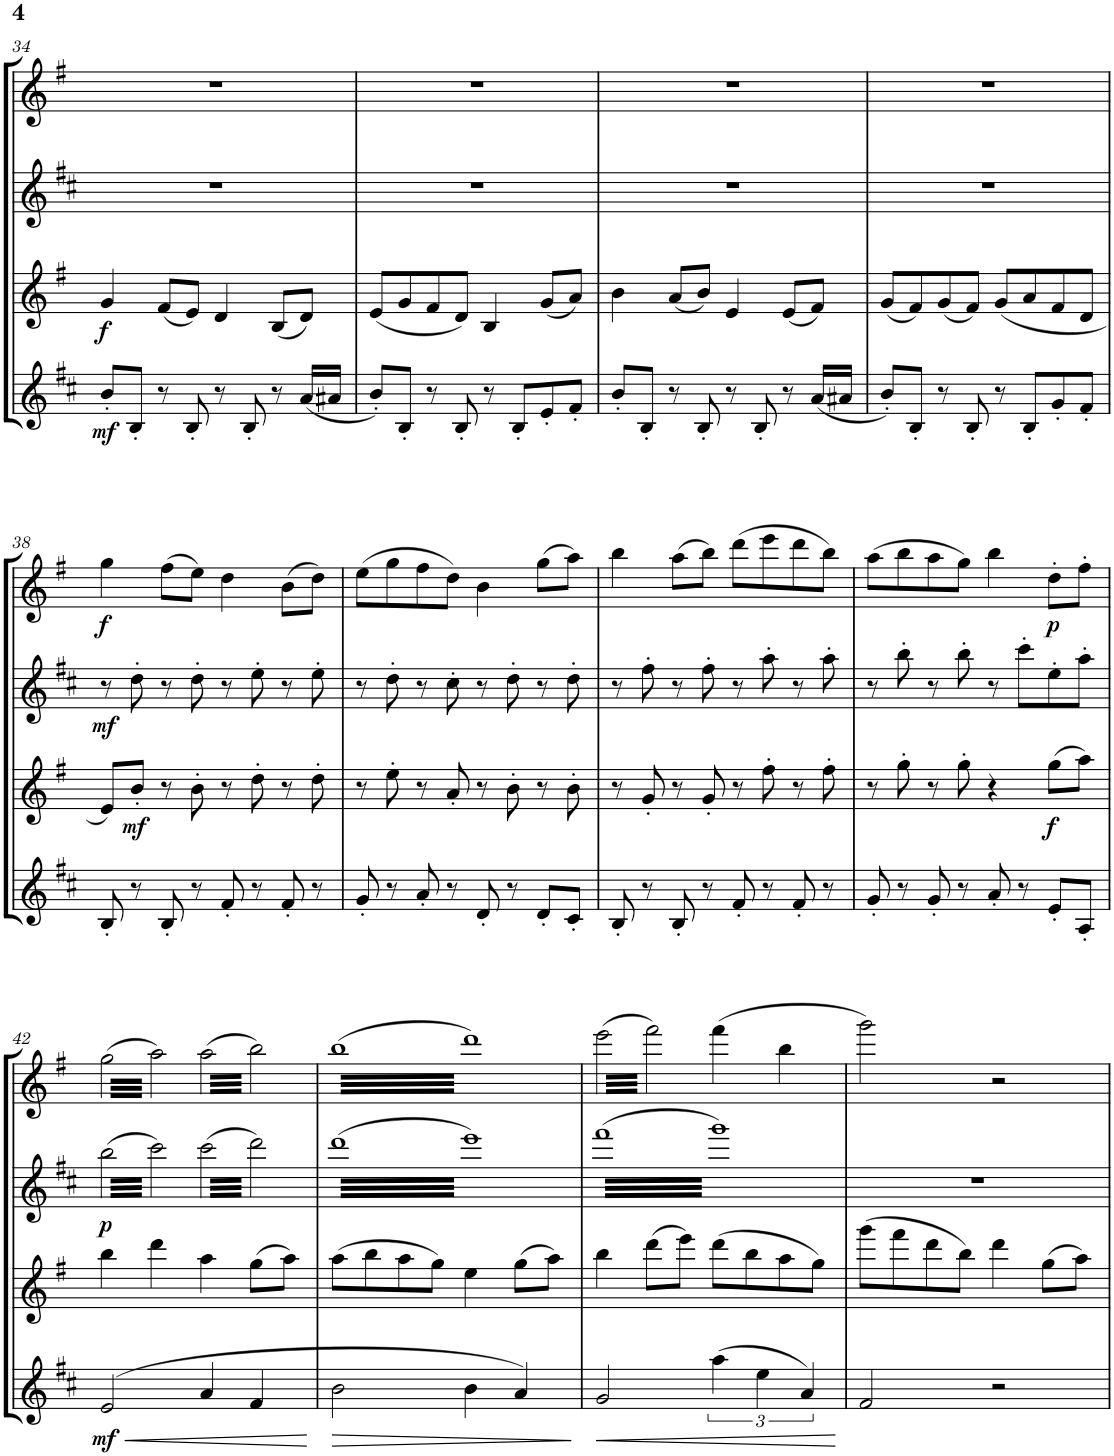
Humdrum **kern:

**kern	**dynam	**kern	**dynam	**kern	**dynam	**kern	**dynam
*part4	*part4	*part3	*part3	*part2	*part2	*part1	*part1
*staff4	*staff4	*staff3	*staff3	*staff2	*staff2	*staff1	*staff1
*I"Baritone Saxophone	*	*I"Tenor Saxophone	*	*I"Alto Saxophone	*	*I"Soprano Saxophone	*
*I'Bar Sax	*	*I'T Sax	*	*I'A Sax	*	*I'S Sax	*
!!LO:PB:g=z
*clefG2	*	*clefG2	*	*clefG2	*	*clefG2	*
*Trd12c21	*	*Trd8c14	*	*Trd5c9	*	*Trd1c2	*
*k[f#c#]	*	*k[f#]	*	*k[f#c#]	*	*k[f#]	*
*M4/4	*	*M4/4	*	*M4/4	*	*M4/4	*
=34	=34	=34	=34	=34	=34	=34	=34
!	!LO:DY:b	!	!LO:DY:b	!	!	!	!
8b'/L	mf	4g/	f	1r	.	1r	.
8B'/J	.	.	.	.	.	.	.
8r	.	(8f#/L	.	.	.	.	.
8B'/	.	8e/J)	.	.	.	.	.
8r	.	4d/	.	.	.	.	.
8B'/	.	.	.	.	.	.	.
8r	.	(8B/L	.	.	.	.	.
(16a/LL	.	8d/J)	.	.	.	.	.
16a#X/JJ	.	.	.	.	.	.	.
=35	=35	=35	=35	=35	=35	=35	=35
8b'/L)	.	(8e/L	.	1r	.	1r	.
8B'/J	.	8g/	.	.	.	.	.
8r	.	8f#/	.	.	.	.	.
8B'/	.	8d/J)	.	.	.	.	.
8r	.	4B/	.	.	.	.	.
8B'/L	.	.	.	.	.	.	.
8e'/	.	(8g/L	.	.	.	.	.
8f#'/J	.	8a/J)	.	.	.	.	.
=36	=36	=36	=36	=36	=36	=36	=36
8b'/L	.	4b\	.	1r	.	1r	.
8B'/J	.	.	.	.	.	.	.
8r	.	(8a/L	.	.	.	.	.
8B'/	.	8b/J)	.	.	.	.	.
8r	.	4e/	.	.	.	.	.
8B'/	.	.	.	.	.	.	.
8r	.	(8e/L	.	.	.	.	.
(16a/LL	.	8f#/J)	.	.	.	.	.
16a#X/JJ	.	.	.	.	.	.	.
=37	=37	=37	=37	=37	=37	=37	=37
8b'/L)	.	(8g/L	.	1r	.	1r	.
8B'/J	.	8f#/)	.	.	.	.	.
8r	.	(8g/	.	.	.	.	.
8B'/	.	8f#/J)	.	.	.	.	.
8r	.	(8g/L	.	.	.	.	.
8B'/L	.	8a/	.	.	.	.	.
8g'/	.	8f#/	.	.	.	.	.
8f#'/J	.	8d/J	.	.	.	.	.
!!LO:LB:g=z
=38	=38	=38	=38	=38	=38	=38	=38
!	!	!	!	!	!LO:DY:b	!	!LO:DY:b
8B'/	.	8e/L)	.	8r	mf	4gg\	f
!	!	!	!LO:DY:b	!	!	!	!
8r	.	8b'/J	mf	8dd'\	.	.	.
8B'/	.	8r	.	8r	.	(8ff#\L	.
8r	.	8b'\	.	8dd'\	.	8ee\J)	.
8f#'/	.	8r	.	8r	.	4dd\	.
8r	.	8dd'\	.	8ee'\	.	.	.
8f#'/	.	8r	.	8r	.	(8b\L	.
8r	.	8dd'\	.	8ee'\	.	8dd\J)	.
=39	=39	=39	=39	=39	=39	=39	=39
8g'/	.	8r	.	8r	.	(8ee\L	.
8r	.	8ee'\	.	8dd'\	.	8gg\	.
8a'/	.	8r	.	8r	.	8ff#\	.
8r	.	8a'/	.	8cc#'\	.	8dd\J)	.
8d'/	.	8r	.	8r	.	4b\	.
8r	.	8b'\	.	8dd'\	.	.	.
8d'/L	.	8r	.	8r	.	(8gg\L	.
8c#'/J	.	8b'\	.	8dd'\	.	8aa\J)	.
=40	=40	=40	=40	=40	=40	=40	=40
8B'/	.	8r	.	8r	.	4bb\	.
8r	.	8g'/	.	8ff#'\	.	.	.
8B'/	.	8r	.	8r	.	(8aa\L	.
8r	.	8g'/	.	8ff#'\	.	8bb\J)	.
8f#'/	.	8r	.	8r	.	(8ddd\L	.
8r	.	8ff#'\	.	8aa'\	.	8eee\	.
8f#'/	.	8r	.	8r	.	8ddd\	.
8r	.	8ff#'\	.	8aa'\	.	8bb\J)	.
=41	=41	=41	=41	=41	=41	=41	=41
8g'/	.	8r	.	8r	.	(8aa\L	.
8r	.	8gg'\	.	8bb'\	.	8bb\	.
8g'/	.	8r	.	8r	.	8aa\	.
8r	.	8gg'\	.	8bb'\	.	8gg\J)	.
8a'/	.	4r	.	8r	.	4bb\	.
8r	.	.	.	8ccc#'\L	.	.	.
!	!	!	!LO:DY:b	!	!	!	!LO:DY:b
8e'/L	.	(8gg\L	f	8ee'\	.	8dd'\L	p
8A'/J	.	8aa\J)	.	8aa'\J	.	8ff#'\J	.
!!LO:LB:g=z
=42	=42	=42	=42	=42	=42	=42	=42
!	!LO:HP:b	!	!	!	!	!	!
!	!LO:DY:n=1:b	!	!	!	!LO:DY:b	!	!
*	*	*	*	*tremolo	*	*	*
*	*	*	*	*	*	*tremolo	*
(2e/	< mf	4bb\	.	(64bb\LLLL	p	(64gg\LLLL	.
.	.	.	.	64ccc#\)	.	64aa\)	.
.	.	.	.	64bb\	.	64gg\	.
.	.	.	.	64ccc#\)	.	64aa\)	.
.	.	.	.	64bb\	.	64gg\	.
.	.	.	.	64ccc#\)	.	64aa\)	.
.	.	.	.	64bb\	.	64gg\	.
.	.	.	.	64ccc#\)	.	64aa\)	.
.	.	.	.	64bb\	.	64gg\	.
.	.	.	.	64ccc#\)	.	64aa\)	.
.	.	.	.	64bb\	.	64gg\	.
.	.	.	.	64ccc#\)	.	64aa\)	.
.	.	.	.	64bb\	.	64gg\	.
.	.	.	.	64ccc#\)	.	64aa\)	.
.	.	.	.	64bb\	.	64gg\	.
.	.	.	.	64ccc#\)	.	64aa\)	.
.	.	4ddd\	.	64bb\	.	64gg\	.
.	.	.	.	64ccc#\)	.	64aa\)	.
.	.	.	.	64bb\	.	64gg\	.
.	.	.	.	64ccc#\)	.	64aa\)	.
.	.	.	.	64bb\	.	64gg\	.
.	.	.	.	64ccc#\)	.	64aa\)	.
.	.	.	.	64bb\	.	64gg\	.
.	.	.	.	64ccc#\)	.	64aa\)	.
.	.	.	.	64bb\	.	64gg\	.
.	.	.	.	64ccc#\)	.	64aa\)	.
.	.	.	.	64bb\	.	64gg\	.
.	.	.	.	64ccc#\)	.	64aa\)	.
.	.	.	.	64bb\	.	64gg\	.
.	.	.	.	64ccc#\)	.	64aa\)	.
.	.	.	.	64bb\	.	64gg\	.
.	.	.	.	64ccc#\)JJJJ	.	64aa\)JJJJ	.
4a/	.	4aa\	.	(64ccc#\LLLL	.	(64aa\LLLL	.
.	.	.	.	64ddd\)	.	64bb\)	.
.	.	.	.	64ccc#\	.	64aa\	.
.	.	.	.	64ddd\)	.	64bb\)	.
.	.	.	.	64ccc#\	.	64aa\	.
.	.	.	.	64ddd\)	.	64bb\)	.
.	.	.	.	64ccc#\	.	64aa\	.
.	.	.	.	64ddd\)	.	64bb\)	.
.	.	.	.	64ccc#\	.	64aa\	.
.	.	.	.	64ddd\)	.	64bb\)	.
.	.	.	.	64ccc#\	.	64aa\	.
.	.	.	.	64ddd\)	.	64bb\)	.
.	.	.	.	64ccc#\	.	64aa\	.
.	.	.	.	64ddd\)	.	64bb\)	.
.	.	.	.	64ccc#\	.	64aa\	.
.	.	.	.	64ddd\)	.	64bb\)	.
4f#/	.	(8gg\L	.	64ccc#\	.	64aa\	.
.	.	.	.	64ddd\)	.	64bb\)	.
.	.	.	.	64ccc#\	.	64aa\	.
.	.	.	.	64ddd\)	.	64bb\)	.
.	.	.	.	64ccc#\	.	64aa\	.
.	.	.	.	64ddd\)	.	64bb\)	.
.	.	.	.	64ccc#\	.	64aa\	.
.	.	.	.	64ddd\)	.	64bb\)	.
.	.	8aa\J)	.	64ccc#\	.	64aa\	.
.	.	.	.	64ddd\)	.	64bb\)	.
.	.	.	.	64ccc#\	.	64aa\	.
.	.	.	.	64ddd\)	.	64bb\)	.
.	.	.	.	64ccc#\	.	64aa\	.
.	.	.	.	64ddd\)	.	64bb\)	.
.	.	.	.	64ccc#\	.	64aa\	.
.	.	.	.	64ddd\)JJJJ	.	64bb\)JJJJ	.
.	[	.	.	.	.	.	.
=43	=43	=43	=43	=43	=43	=43	=43
!	!LO:HP:b	!	!	!	!	!	!
2b\	>	(8aa\L	.	(64dddLLLL	.	(64bbLLLL	.
.	.	.	.	64eee)	.	64ddd)	.
.	.	.	.	64ddd	.	64bb	.
.	.	.	.	64eee)	.	64ddd)	.
.	.	.	.	64ddd	.	64bb	.
.	.	.	.	64eee)	.	64ddd)	.
.	.	.	.	64ddd	.	64bb	.
.	.	.	.	64eee)	.	64ddd)	.
.	.	8bb\	.	64ddd	.	64bb	.
.	.	.	.	64eee)	.	64ddd)	.
.	.	.	.	64ddd	.	64bb	.
.	.	.	.	64eee)	.	64ddd)	.
.	.	.	.	64ddd	.	64bb	.
.	.	.	.	64eee)	.	64ddd)	.
.	.	.	.	64ddd	.	64bb	.
.	.	.	.	64eee)	.	64ddd)	.
.	.	8aa\	.	64ddd	.	64bb	.
.	.	.	.	64eee)	.	64ddd)	.
.	.	.	.	64ddd	.	64bb	.
.	.	.	.	64eee)	.	64ddd)	.
.	.	.	.	64ddd	.	64bb	.
.	.	.	.	64eee)	.	64ddd)	.
.	.	.	.	64ddd	.	64bb	.
.	.	.	.	64eee)	.	64ddd)	.
.	.	8gg\J)	.	64ddd	.	64bb	.
.	.	.	.	64eee)	.	64ddd)	.
.	.	.	.	64ddd	.	64bb	.
.	.	.	.	64eee)	.	64ddd)	.
.	.	.	.	64ddd	.	64bb	.
.	.	.	.	64eee)	.	64ddd)	.
.	.	.	.	64ddd	.	64bb	.
.	.	.	.	64eee)	.	64ddd)	.
4b\	.	4ee\	.	64ddd	.	64bb	.
.	.	.	.	64eee)	.	64ddd)	.
.	.	.	.	64ddd	.	64bb	.
.	.	.	.	64eee)	.	64ddd)	.
.	.	.	.	64ddd	.	64bb	.
.	.	.	.	64eee)	.	64ddd)	.
.	.	.	.	64ddd	.	64bb	.
.	.	.	.	64eee)	.	64ddd)	.
.	.	.	.	64ddd	.	64bb	.
.	.	.	.	64eee)	.	64ddd)	.
.	.	.	.	64ddd	.	64bb	.
.	.	.	.	64eee)	.	64ddd)	.
.	.	.	.	64ddd	.	64bb	.
.	.	.	.	64eee)	.	64ddd)	.
.	.	.	.	64ddd	.	64bb	.
.	.	.	.	64eee)	.	64ddd)	.
4a/)	.	(8gg\L	.	64ddd	.	64bb	.
.	.	.	.	64eee)	.	64ddd)	.
.	.	.	.	64ddd	.	64bb	.
.	.	.	.	64eee)	.	64ddd)	.
.	.	.	.	64ddd	.	64bb	.
.	.	.	.	64eee)	.	64ddd)	.
.	.	.	.	64ddd	.	64bb	.
.	.	.	.	64eee)	.	64ddd)	.
.	.	8aa\J)	.	64ddd	.	64bb	.
.	.	.	.	64eee)	.	64ddd)	.
.	.	.	.	64ddd	.	64bb	.
.	.	.	.	64eee)	.	64ddd)	.
.	.	.	.	64ddd	.	64bb	.
.	.	.	.	64eee)	.	64ddd)	.
.	.	.	.	64ddd	.	64bb	.
.	.	.	.	64eee)JJJJ	.	64ddd)JJJJ	.
.	]	.	.	.	.	.	.
=44	=44	=44	=44	=44	=44	=44	=44
!	!LO:HP:b	!	!	!	!	!	!
2g/	<	4bb\	.	(64fff#LLLL	.	(64eee\LLLL	.
.	.	.	.	64ggg)	.	64fff#\)	.
.	.	.	.	64fff#	.	64eee\	.
.	.	.	.	64ggg)	.	64fff#\)	.
.	.	.	.	64fff#	.	64eee\	.
.	.	.	.	64ggg)	.	64fff#\)	.
.	.	.	.	64fff#	.	64eee\	.
.	.	.	.	64ggg)	.	64fff#\)	.
.	.	.	.	64fff#	.	64eee\	.
.	.	.	.	64ggg)	.	64fff#\)	.
.	.	.	.	64fff#	.	64eee\	.
.	.	.	.	64ggg)	.	64fff#\)	.
.	.	.	.	64fff#	.	64eee\	.
.	.	.	.	64ggg)	.	64fff#\)	.
.	.	.	.	64fff#	.	64eee\	.
.	.	.	.	64ggg)	.	64fff#\)	.
.	.	(8ddd\L	.	64fff#	.	64eee\	.
.	.	.	.	64ggg)	.	64fff#\)	.
.	.	.	.	64fff#	.	64eee\	.
.	.	.	.	64ggg)	.	64fff#\)	.
.	.	.	.	64fff#	.	64eee\	.
.	.	.	.	64ggg)	.	64fff#\)	.
.	.	.	.	64fff#	.	64eee\	.
.	.	.	.	64ggg)	.	64fff#\)	.
.	.	8eee\J)	.	64fff#	.	64eee\	.
.	.	.	.	64ggg)	.	64fff#\)	.
.	.	.	.	64fff#	.	64eee\	.
.	.	.	.	64ggg)	.	64fff#\)	.
.	.	.	.	64fff#	.	64eee\	.
.	.	.	.	64ggg)	.	64fff#\)	.
.	.	.	.	64fff#	.	64eee\	.
.	.	.	.	64ggg)	.	64fff#\)JJJJ	.
*	*	*	*	*	*	*Xtremolo	*
(6aa\	.	(8ddd\L	.	64fff#	.	(4fff#\	.
.	.	.	.	64ggg)	.	.	.
.	.	.	.	64fff#	.	.	.
.	.	.	.	64ggg)	.	.	.
.	.	.	.	64fff#	.	.	.
.	.	.	.	64ggg)	.	.	.
.	.	.	.	64fff#	.	.	.
.	.	.	.	64ggg)	.	.	.
.	.	8bb\	.	64fff#	.	.	.
.	.	.	.	64ggg)	.	.	.
.	.	.	.	64fff#	.	.	.
6ee\	.	.	.	.	.	.	.
.	.	.	.	64ggg)	.	.	.
.	.	.	.	64fff#	.	.	.
.	.	.	.	64ggg)	.	.	.
.	.	.	.	64fff#	.	.	.
.	.	.	.	64ggg)	.	.	.
.	.	8aa\	.	64fff#	.	4bb\	.
.	.	.	.	64ggg)	.	.	.
.	.	.	.	64fff#	.	.	.
.	.	.	.	64ggg)	.	.	.
.	.	.	.	64fff#	.	.	.
.	.	.	.	64ggg)	.	.	.
6a/)	.	.	.	.	.	.	.
.	.	.	.	64fff#	.	.	.
.	.	.	.	64ggg)	.	.	.
.	.	8gg\J)	.	64fff#	.	.	.
.	.	.	.	64ggg)	.	.	.
.	.	.	.	64fff#	.	.	.
.	.	.	.	64ggg)	.	.	.
.	.	.	.	64fff#	.	.	.
.	.	.	.	64ggg)	.	.	.
.	.	.	.	64fff#	.	.	.
.	.	.	.	64ggg)JJJJ	.	.	.
*	*	*	*	*Xtremolo	*	*	*
.	[	.	.	.	.	.	.
=45	=45	=45	=45	=45	=45	=45	=45
2f#/	.	(8ggg\L	.	1r	.	2ggg\)	.
.	.	.	.	.	.	.	.
.	.	.	.	.	.	.	.
.	.	.	.	.	.	.	.
.	.	.	.	.	.	.	.
.	.	.	.	.	.	.	.
.	.	.	.	.	.	.	.
.	.	.	.	.	.	.	.
.	.	8fff#\	.	.	.	.	.
.	.	.	.	.	.	.	.
.	.	.	.	.	.	.	.
.	.	.	.	.	.	.	.
.	.	.	.	.	.	.	.
.	.	.	.	.	.	.	.
.	.	.	.	.	.	.	.
.	.	.	.	.	.	.	.
.	.	8ddd\	.	.	.	.	.
.	.	.	.	.	.	.	.
.	.	.	.	.	.	.	.
.	.	.	.	.	.	.	.
.	.	.	.	.	.	.	.
.	.	.	.	.	.	.	.
.	.	.	.	.	.	.	.
.	.	.	.	.	.	.	.
.	.	8bb\J)	.	.	.	.	.
.	.	.	.	.	.	.	.
.	.	.	.	.	.	.	.
.	.	.	.	.	.	.	.
.	.	.	.	.	.	.	.
.	.	.	.	.	.	.	.
.	.	.	.	.	.	.	.
.	.	.	.	.	.	.	.
2r	.	4ddd\	.	.	.	2r	.
.	.	(8gg\L	.	.	.	.	.
.	.	8aa\J)	.	.	.	.	.
=	=	=	=	=	=	=	=
*-	*-	*-	*-	*-	*-	*-	*-
